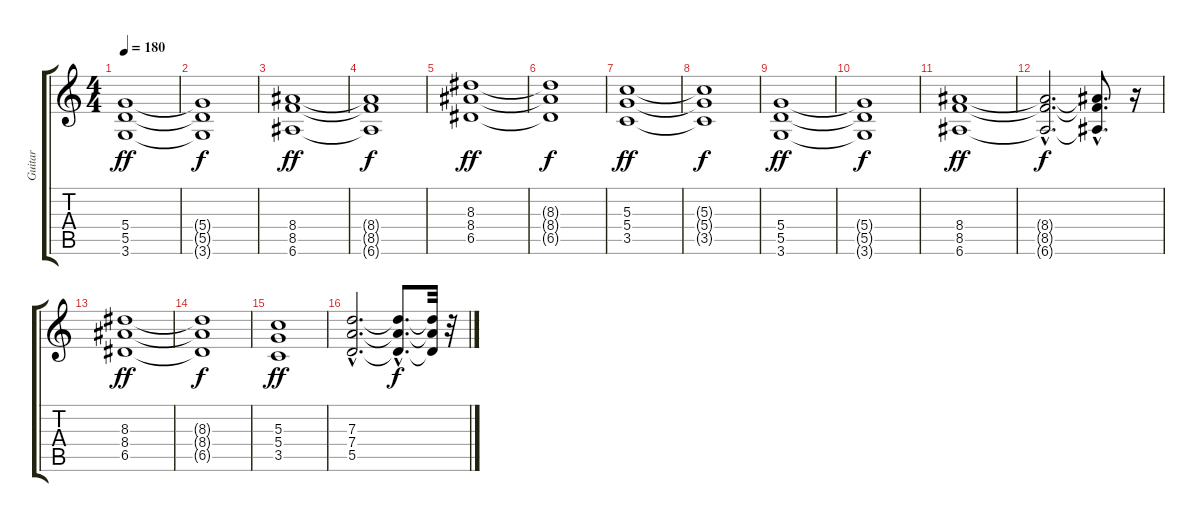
\track ("Guitar" "Guitar") {instrument overdrivenguitar}
\staff {score tabs}
\tuning (E4 B3 G3 D3 A2 E2) {hide}
\ts (4 4)
\tempo 180
\clef g2
\ks c
(5.4 5.5 3.6).1{dy ff} |
(5.4{t} 5.5{t} 3.6{t}).1{dy f} |
(8.4 8.5 6.6).1{dy ff} |
(8.4{t} 8.5{t} 6.6{t}).1{dy f} |
(8.3 8.4 6.5).1{dy ff} |
(8.3{t} 8.4{t} 6.5{t}).1{dy f} |
(5.3 5.4 3.5).1{dy ff} |
(5.3{t} 5.4{t} 3.5{t}).1{dy f} |
(5.4 5.5 3.6).1{dy ff} |
(5.4{t} 5.5{t} 3.6{t}).1{dy f} |
(8.4 8.5 6.6).1{dy ff} |
(8.4{hac t} 8.5{hac t} 6.6{hac t}).2{d dy f} (8.4{hac t} 8.5{hac t} 6.6{hac t}).8{d} r.16 |
(8.3 8.4 6.5).1{dy ff} |
(8.3{t} 8.4{t} 6.5{t}).1{dy f} |
(5.3 5.4 3.5).1{dy ff} |
(7.3{hac} 7.4{hac} 5.5{hac}).2{d} (7.3{hac t} 7.4{hac t} 5.5{hac t}).8{d dy f} (7.3{t} 7.4{t} 5.5{t}).32 r.32
